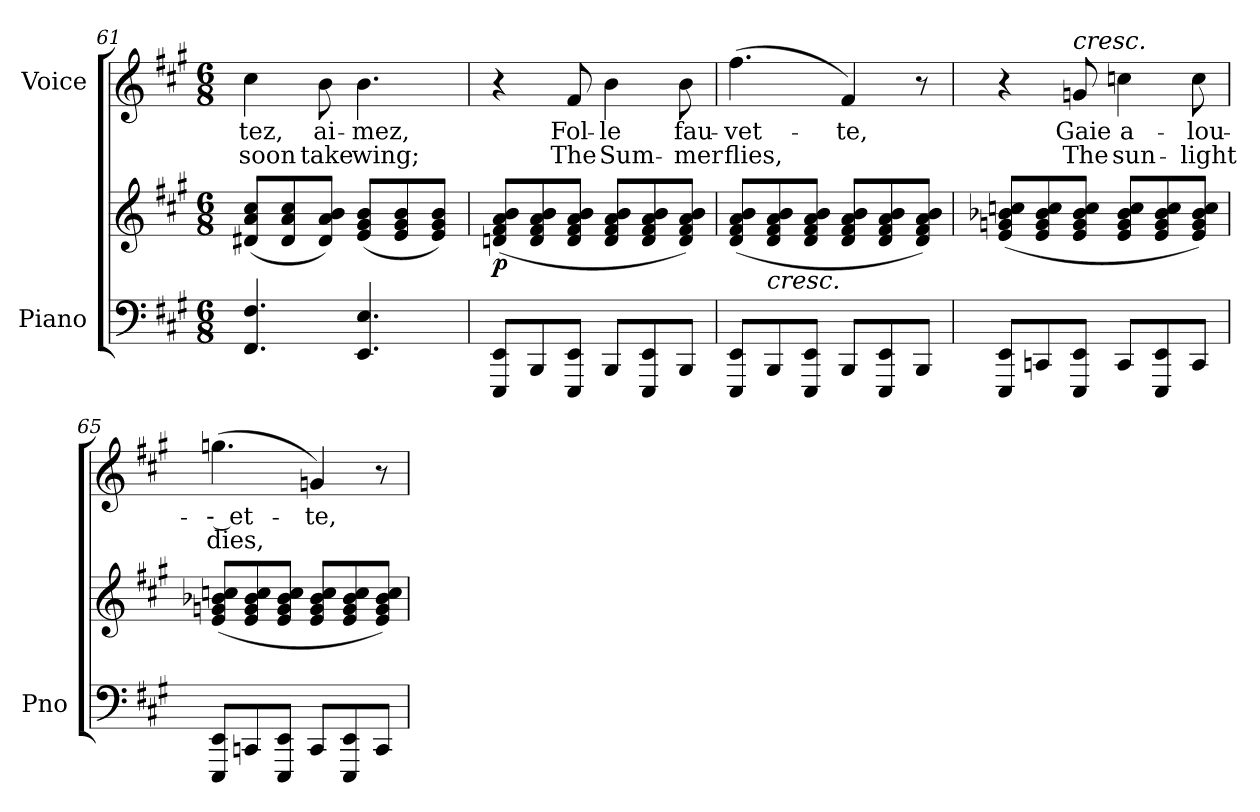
**kern	**kern	**dynam	**kern	**text	**text
*part2	*part2	*part2	*part1	*part1	*part1
*staff3	*staff2	*staff2/3	*staff1	*staff1	*staff1
*I"Piano	*	*	*I"Voice	*	*
*I'Pno	*	*	*	*	*
*clefF4	*clefG2	*	*clefG2	*	*
*k[f#c#g#]	*k[f#c#g#]	*	*k[f#c#g#]	*	*
*M6/8	*M6/8	*	*M6/8	*	*
=61	=61	=61	=61	=61	=61
!	!	!	!	!LO:LY:b	!LO:LY:b
4.FF#/ 4.F#/	(<8d#X/ 8a/ 8cc#/L	.	4cc#\	-tez,	soon
.	8d#/ 8a/ 8cc#/	.	.	.	.
!	!	!	!	!LO:LY:b	!LO:LY:b
.	8d#/ 8a/ 8b/J)	.	8b\	ai-	take
!	!	!	!	!LO:LY:b	!LO:LY:b
4.EE/ 4.E/	(<8e/ 8g#/ 8b/L	.	4.b\	-mez,	wing;
.	8e/ 8g#/ 8b/	.	.	.	.
.	8e/ 8g#/ 8b/J)	.	.	.	.
!!LO:PB:g=z
=62	=62	=62	=62	=62	=62
!	!	!LO:DY:b	!	!	!
8EEE/ 8EE/L	(<8dn/ 8f#/ 8a/ 8b/L	p	4r	.	.
8BBB/	8d/ 8f#/ 8a/ 8b/	.	.	.	.
!	!	!	!	!LO:LY:b	!LO:LY:b
8EEE/ 8EE/J	8d/ 8f#/ 8a/ 8b/J	.	8f#/	Fol-	The
!	!	!	!	!LO:LY:b	!LO:LY:b
8BBB/L	8d/ 8f#/ 8a/ 8b/L	.	4b\	-le	Sum-
8EEE/ 8EE/	8d/ 8f#/ 8a/ 8b/	.	.	.	.
!	!	!	!	!LO:LY:b	!LO:LY:b
8BBB/J	8d/ 8f#/ 8a/ 8b/J)	.	8b\	fau-	-mer
=63	=63	=63	=63	=63	=63
!	!	!	!	!LO:LY:b	!LO:LY:b
8EEE/ 8EE/L	(<8d/ 8f#/ 8a/ 8b/L	.	(>4.ff#\	-vet-	flies,
!	!LO:TX:b:i:t=cresc.	!	!	!	!
8BBB/	8d/ 8f#/ 8a/ 8b/	.	.	.	.
8EEE/ 8EE/J	8d/ 8f#/ 8a/ 8b/J	.	.	.	.
!	!	!	!	!LO:LY:b	!
8BBB/L	8d/ 8f#/ 8a/ 8b/L	.	4f#/)	-te,	.
8EEE/ 8EE/	8d/ 8f#/ 8a/ 8b/	.	.	.	.
8BBB/J	8d/ 8f#/ 8a/ 8b/J)	.	8r	.	.
=64	=64	=64	=64	=64	=64
8EEE/ 8EE/L	(<8e/ 8gn/ 8b-X/ 8ccn/L	.	4r	.	.
8CCn/	8e/ 8g/ 8b-/ 8cc/	.	.	.	.
!	!	!	!LO:TX:a:i:t=cresc.	!	!
!	!	!	!	!LO:LY:b	!LO:LY:b
8EEE/ 8EE/J	8e/ 8g/ 8b-/ 8cc/J	.	8gn/	Gaie	The
!	!	!	!	!LO:LY:b	!LO:LY:b
8CC/L	8e/ 8g/ 8b-/ 8cc/L	.	4ccn\	a-	sun-
8EEE/ 8EE/	8e/ 8g/ 8b-/ 8cc/	.	.	.	.
!	!	!	!	!LO:LY:b	!LO:LY:b
8CC/J	8e/ 8g/ 8b-/ 8cc/J)	.	8cc\	-lou-	-light
!!LO:LB:g=z
=65	=65	=65	=65	=65	=65
!	!	!	!	!LO:LY:b	!LO:LY:b
8EEE/ 8EE/L	(<8e/ 8gn/ 8b-X/ 8ccn/L	.	(>4.ggn\	-- et-	dies,
8CCn/	8e/ 8g/ 8b-/ 8cc/	.	.	.	.
8EEE/ 8EE/J	8e/ 8g/ 8b-/ 8cc/J	.	.	.	.
!	!	!	!	!LO:LY:b	!
8CC/L	8e/ 8g/ 8b-/ 8cc/L	.	4gn/)	-te,	.
8EEE/ 8EE/	8e/ 8g/ 8b-/ 8cc/	.	.	.	.
8CC/J	8e/ 8g/ 8b-/ 8cc/J)	.	8r	.	.
=	=	=	=	=	=
*-	*-	*-	*-	*-	*-
